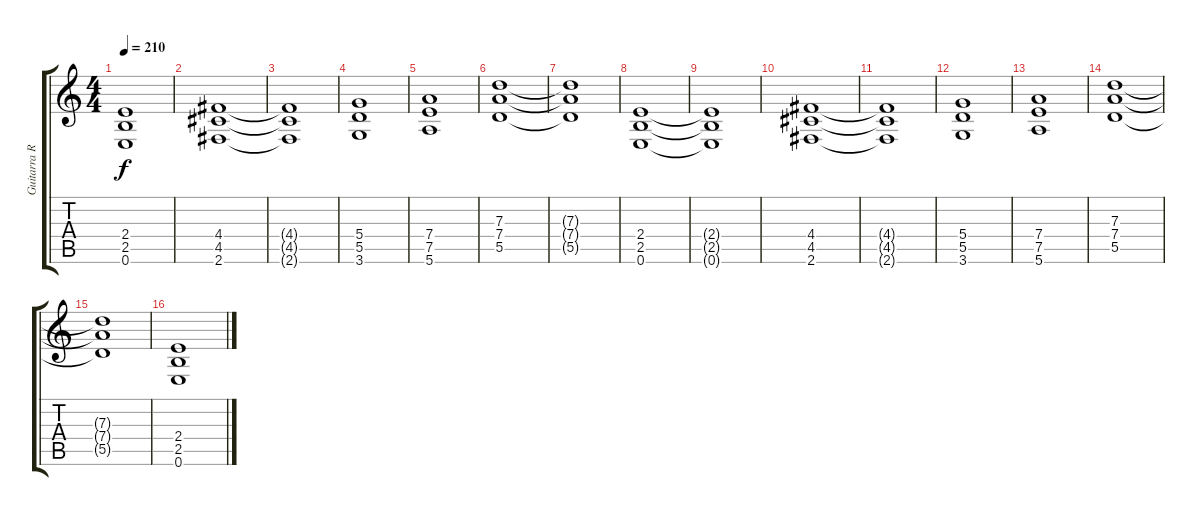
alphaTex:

\track ("Guitarra Ritmica (Ciro)" "Guitarra R") {instrument overdrivenguitar}
\staff {score tabs}
\tuning (E4 B3 G3 D3 A2 E2) {hide}
\ts (4 4)
\tempo 210
\clef g2
\ks c
(2.4{t} 2.5{t} 0.6{t}).1{dy f} |
(4.4 4.5 2.6).1 |
(4.4{t} 4.5{t} 2.6{t}).1 |
(5.4 5.5 3.6).1 |
(7.4 7.5 5.6).1 |
(7.3 7.4 5.5).1 |
(7.3{t} 7.4{t} 5.5{t}).1 |
(2.4 2.5 0.6).1 |
(2.4{t} 2.5{t} 0.6{t}).1 |
(4.4 4.5 2.6).1 |
(4.4{t} 4.5{t} 2.6{t}).1 |
(5.4 5.5 3.6).1 |
(7.4 7.5 5.6).1 |
(7.3 7.4 5.5).1 |
(7.3{t} 7.4{t} 5.5{t}).1 |
(2.4 2.5 0.6).1
